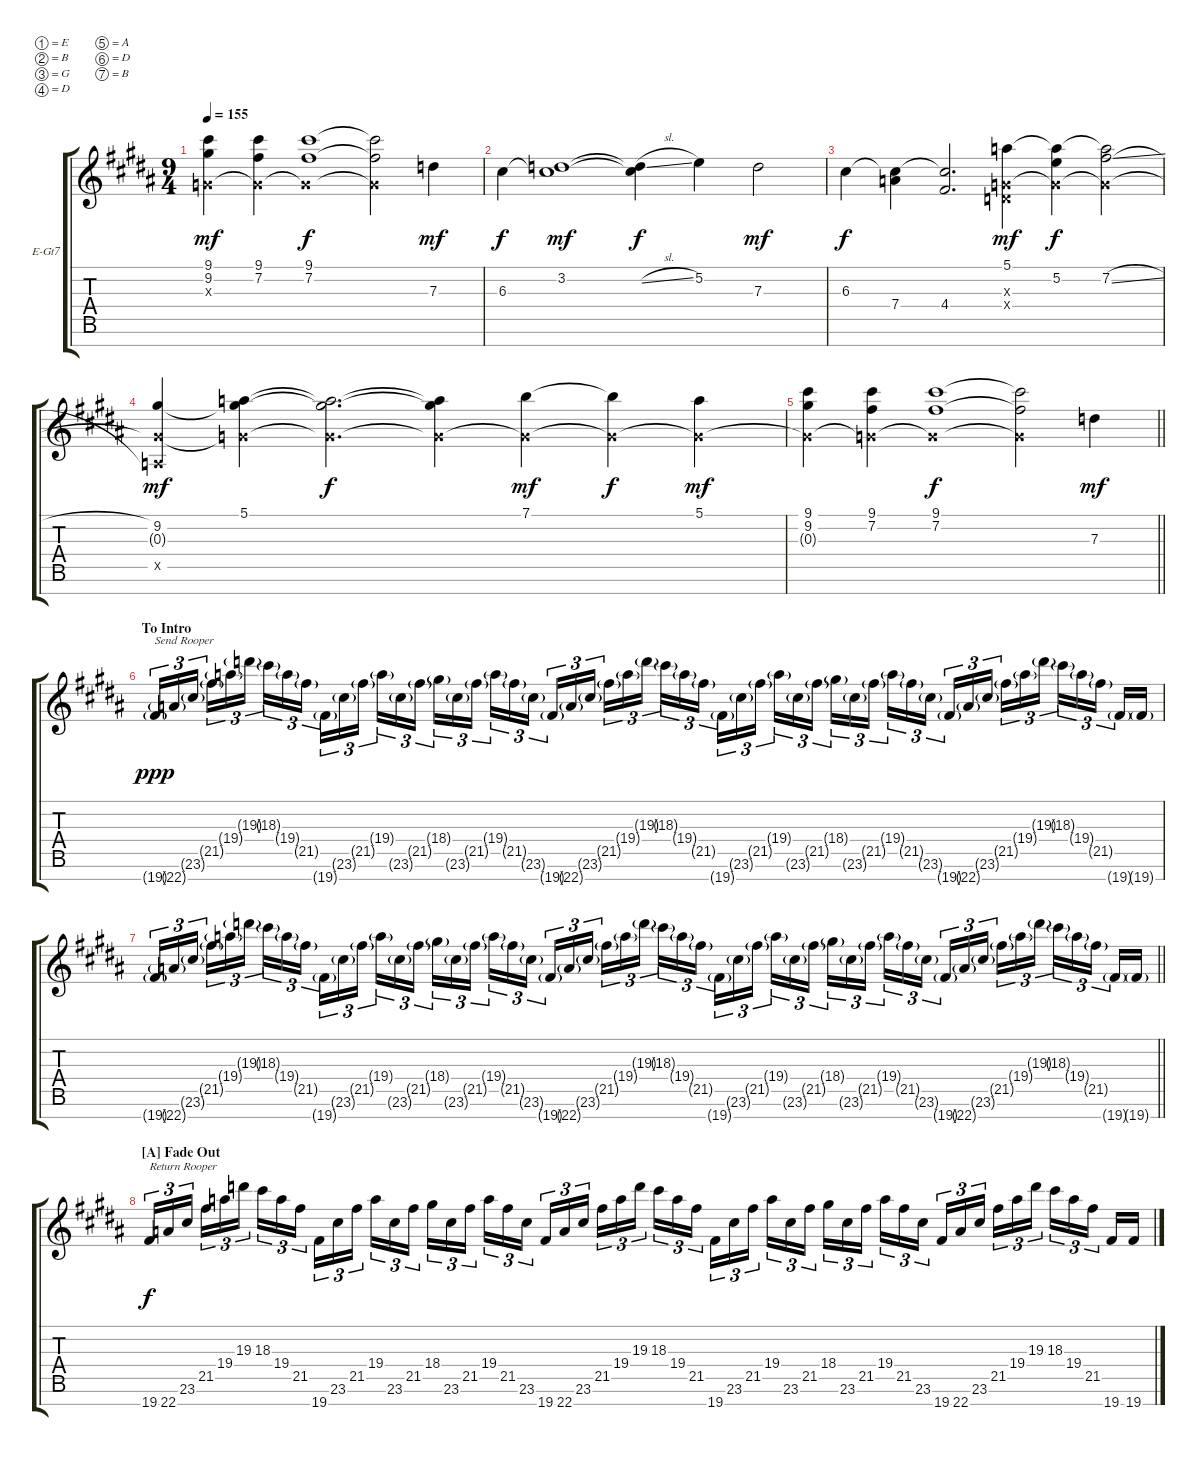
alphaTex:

\bracketExtendMode groupsimilarinstruments
\firstSystemTrackNameOrientation horizontal
\otherSystemsTrackNameOrientation horizontal
\track ("Tosin Abasi - Lead" "E-Gt7") {instrument distortionguitar}
\staff {score tabs}
\tuning (E4 B3 G3 D3 A2 D2 B1)
\ts (9 4)
\tempo 155
\clef g2
\ks b
(9.1 9.2 0.3{x t}).4{dy mf} (9.1 7.2 0.3{x t}).4 (9.1 7.2 0.3{x t}).1{dy f} (9.1{t} 7.2{t} 0.3{x t}).2 7.3.4{dy mf} |
6.3.4{dy f} (3.2 6.3{t}).1{dy mf} (3.2{sl t} 6.3{t}).4{dy f} 5.2.4 7.3.2{dy mf} |
6.3.4{dy f} (6.3{t} 7.4).4 (6.3{t} 4.4).2{d} (5.1 0.3{x} 0.4{x}).4{dy mf} (5.1{t} 5.2 0.3{x t}).4{dy f} (5.1{t} 7.2{sl} 0.3{x t}).2 |
(9.2 0.5{x} 0.3{x t}).4{dy mf} (5.1 9.2{t} 0.3{x t}).4 (9.2{t} 0.3{x t} 5.1{t}).2{d dy f} (5.1{t} 9.2{t} 0.3{x t}).4 (7.1 0.3{x t}).4{dy mf} (7.1{t} 0.3{x t}).4{dy f} (5.1 0.3{x t}).4{dy mf} |
\barLineRight lightlight
(9.1 9.2 0.3{x t}).4 (9.1 7.2 0.3{x t}).4 (9.1 7.2 0.3{x t}).1{dy f} (9.1{t} 7.2{t} 0.3{x t}).2 7.3.4{dy mf} |
\section ("" "To Intro")
19.7{g}.16{tu (3 2) txt "Send Rooper" dy ppp} 22.7{g}.16{tu (3 2)} 23.6{g}.16{tu (3 2)} 21.5{g}.16{tu (3 2)} 19.4{g}.16{tu (3 2)} 19.3{g}.16{tu (3 2)} 18.3{g}.16{tu (3 2)} 19.4{g}.16{tu (3 2)} 21.5{g}.16{tu (3 2)} 19.7{g}.16{tu (3 2)} 23.6{g}.16{tu (3 2)} 21.5{g}.16{tu (3 2)} 19.4{g}.16{tu (3 2)} 23.6{g}.16{tu (3 2)} 21.5{g}.16{tu (3 2)} 18.4{g}.16{tu (3 2)} 23.6{g}.16{tu (3 2)} 21.5{g}.16{tu (3 2)} 19.4{g}.16{tu (3 2)} 21.5{g}.16{tu (3 2)} 23.6{g}.16{tu (3 2)} 19.7{g}.16{tu (3 2)} 22.7{g}.16{tu (3 2)} 23.6{g}.16{tu (3 2)} 21.5{g}.16{tu (3 2)} 19.4{g}.16{tu (3 2)} 19.3{g}.16{tu (3 2)} 18.3{g}.16{tu (3 2)} 19.4{g}.16{tu (3 2)} 21.5{g}.16{tu (3 2)} 19.7{g}.16{tu (3 2)} 23.6{g}.16{tu (3 2)} 21.5{g}.16{tu (3 2)} 19.4{g}.16{tu (3 2)} 23.6{g}.16{tu (3 2)} 21.5{g}.16{tu (3 2)} 18.4{g}.16{tu (3 2)} 23.6{g}.16{tu (3 2)} 21.5{g}.16{tu (3 2)} 19.4{g}.16{tu (3 2)} 21.5{g}.16{tu (3 2)} 23.6{g}.16{tu (3 2)} 19.7{g}.16{tu (3 2)} 22.7{g}.16{tu (3 2)} 23.6{g}.16{tu (3 2)} 21.5{g}.16{tu (3 2)} 19.4{g}.16{tu (3 2)} 19.3{g}.16{tu (3 2)} 18.3{g}.16{tu (3 2)} 19.4{g}.16{tu (3 2)} 21.5{g}.16{tu (3 2)} 19.7{g}.16 19.7{g}.16 |
\barLineRight lightlight
19.7{g}.16{tu (3 2)} 22.7{g}.16{tu (3 2)} 23.6{g}.16{tu (3 2)} 21.5{g}.16{tu (3 2)} 19.4{g}.16{tu (3 2)} 19.3{g}.16{tu (3 2)} 18.3{g}.16{tu (3 2)} 19.4{g}.16{tu (3 2)} 21.5{g}.16{tu (3 2)} 19.7{g}.16{tu (3 2)} 23.6{g}.16{tu (3 2)} 21.5{g}.16{tu (3 2)} 19.4{g}.16{tu (3 2)} 23.6{g}.16{tu (3 2)} 21.5{g}.16{tu (3 2)} 18.4{g}.16{tu (3 2)} 23.6{g}.16{tu (3 2)} 21.5{g}.16{tu (3 2)} 19.4{g}.16{tu (3 2)} 21.5{g}.16{tu (3 2)} 23.6{g}.16{tu (3 2)} 19.7{g}.16{tu (3 2)} 22.7{g}.16{tu (3 2)} 23.6{g}.16{tu (3 2)} 21.5{g}.16{tu (3 2)} 19.4{g}.16{tu (3 2)} 19.3{g}.16{tu (3 2)} 18.3{g}.16{tu (3 2)} 19.4{g}.16{tu (3 2)} 21.5{g}.16{tu (3 2)} 19.7{g}.16{tu (3 2)} 23.6{g}.16{tu (3 2)} 21.5{g}.16{tu (3 2)} 19.4{g}.16{tu (3 2)} 23.6{g}.16{tu (3 2)} 21.5{g}.16{tu (3 2)} 18.4{g}.16{tu (3 2)} 23.6{g}.16{tu (3 2)} 21.5{g}.16{tu (3 2)} 19.4{g}.16{tu (3 2)} 21.5{g}.16{tu (3 2)} 23.6{g}.16{tu (3 2)} 19.7{g}.16{tu (3 2)} 22.7{g}.16{tu (3 2)} 23.6{g}.16{tu (3 2)} 21.5{g}.16{tu (3 2)} 19.4{g}.16{tu (3 2)} 19.3{g}.16{tu (3 2)} 18.3{g}.16{tu (3 2)} 19.4{g}.16{tu (3 2)} 21.5{g}.16{tu (3 2)} 19.7{g}.16 19.7{g}.16 |
\section ("A" "Fade Out")
19.7.16{tu (3 2) txt "Return Rooper" dy f} 22.7.16{tu (3 2)} 23.6.16{tu (3 2)} 21.5.16{tu (3 2)} 19.4.16{tu (3 2)} 19.3.16{tu (3 2)} 18.3.16{tu (3 2)} 19.4.16{tu (3 2)} 21.5.16{tu (3 2)} 19.7.16{tu (3 2)} 23.6.16{tu (3 2)} 21.5.16{tu (3 2)} 19.4.16{tu (3 2)} 23.6.16{tu (3 2)} 21.5.16{tu (3 2)} 18.4.16{tu (3 2)} 23.6.16{tu (3 2)} 21.5.16{tu (3 2)} 19.4.16{tu (3 2)} 21.5.16{tu (3 2)} 23.6.16{tu (3 2)} 19.7.16{tu (3 2)} 22.7.16{tu (3 2)} 23.6.16{tu (3 2)} 21.5.16{tu (3 2)} 19.4.16{tu (3 2)} 19.3.16{tu (3 2)} 18.3.16{tu (3 2)} 19.4.16{tu (3 2)} 21.5.16{tu (3 2)} 19.7.16{tu (3 2)} 23.6.16{tu (3 2)} 21.5.16{tu (3 2)} 19.4.16{tu (3 2)} 23.6.16{tu (3 2)} 21.5.16{tu (3 2)} 18.4.16{tu (3 2)} 23.6.16{tu (3 2)} 21.5.16{tu (3 2)} 19.4.16{tu (3 2)} 21.5.16{tu (3 2)} 23.6.16{tu (3 2)} 19.7.16{tu (3 2)} 22.7.16{tu (3 2)} 23.6.16{tu (3 2)} 21.5.16{tu (3 2)} 19.4.16{tu (3 2)} 19.3.16{tu (3 2)} 18.3.16{tu (3 2)} 19.4.16{tu (3 2)} 21.5.16{tu (3 2)} 19.7.16 19.7.16
